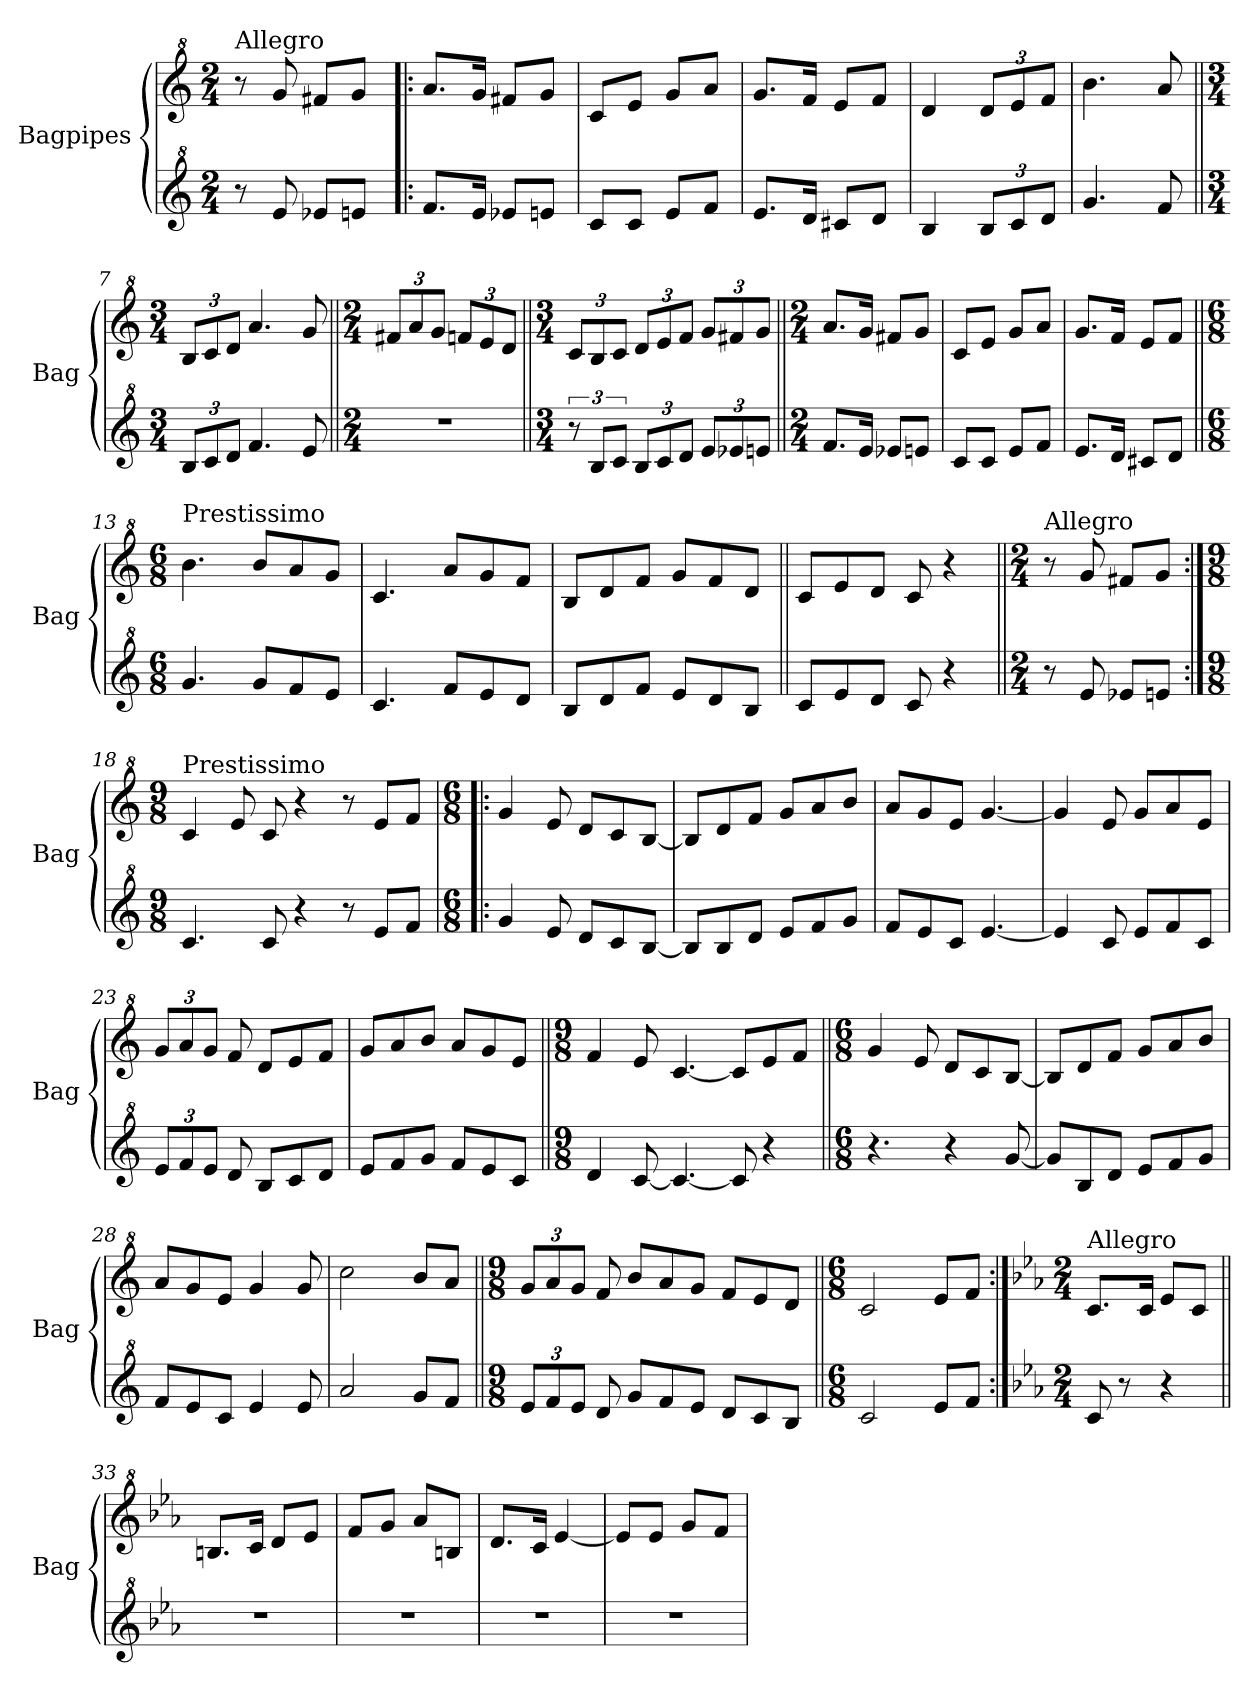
**kern	**kern
*part2	*part1
*staff2	*staff1
*I"Bagpipes	*I"Bagpipes
*I'Bag	*I'Bag
*clefG^2	*clefG^2
*k[]	*k[]
*C:	*C:
*M2/4	*M2/4
=1	=1
!	!LO:TX:a:t=Allegro
8r	8r
8ee/	8gg/
8ee-X/L	8ff#X/L
8een/J	8gg/J
=2!|:	=2!|:
8.ff/L	8.aa/L
16ee/Jk	16gg/Jk
8ee-X/L	8ff#X/L
8een/J	8gg/J
=3	=3
8cc/L	8cc/L
8cc/J	8ee/J
8ee/L	8gg/L
8ff/J	8aa/J
=4	=4
8.ee/L	8.gg/L
16dd/Jk	16ff/Jk
8cc#X/L	8ee/L
8dd/J	8ff/J
=5	=5
4b/	4dd/
*Xbrackettup	*Xbrackettup
12b/L	12dd/L
12cc/	12ee/
12dd/J	12ff/J
=6	=6
4.gg/	4.bb\
8ff/	8aa/
=7||	=7||
*M3/4	*M3/4
12b/L	12b/L
12cc/	12cc/
12dd/J	12dd/J
4.ff/	4.aa/
8ee/	8gg/
!!LO:LB:g=z
=8||	=8||
*M2/4	*M2/4
2r	12ff#X/L
.	12aa/
.	12gg/J
.	12ffn/L
.	12ee/
.	12dd/J
=9||	=9||
*M3/4	*M3/4
*brackettup	*
12r	12cc/L
12b/L	12b/
12cc/J	12cc/J
*Xbrackettup	*
12b/L	12dd/L
12cc/	12ee/
12dd/J	12ff/J
12ee/L	12gg/L
12ee-X/	12ff#X/
12een/J	12gg/J
=10||	=10||
*M2/4	*M2/4
8.ff/L	8.aa/L
16ee/Jk	16gg/Jk
8ee-X/L	8ff#X/L
8een/J	8gg/J
=11	=11
8cc/L	8cc/L
8cc/J	8ee/J
8ee/L	8gg/L
8ff/J	8aa/J
=12	=12
8.ee/L	8.gg/L
16dd/Jk	16ff/Jk
8cc#X/L	8ee/L
8dd/J	8ff/J
=13||	=13||
*M6/8	*M6/8
!	!LO:TX:a:t=Prestissimo
4.gg/	4.bb\
8gg/L	8bb/L
8ff/	8aa/
8ee/J	8gg/J
!!LO:LB:g=z
=14	=14
4.cc/	4.cc/
8ff/L	8aa/L
8ee/	8gg/
8dd/J	8ff/J
=15	=15
8b/L	8b/L
8dd/	8dd/
8ff/J	8ff/J
8ee/L	8gg/L
8dd/	8ff/
8b/J	8dd/J
=16||	=16||
8cc/L	8cc/L
8ee/	8ee/
8dd/J	8dd/J
8cc/	8cc/
4r	4r
=17||	=17||
*M2/4	*M2/4
!	!LO:TX:a:t=Allegro
8r	8r
8ee/	8gg/
8ee-X/L	8ff#X/L
8een/J	8gg/J
=18:|!	=18:|!
*M9/8	*M9/8
!	!LO:TX:a:t=Prestissimo
4.cc/	4cc/
.	8ee/
8cc/	8cc/
4r	4r
8r	8r
8ee/L	8ee/L
8ff/J	8ff/J
=19!|:	=19!|:
*M6/8	*M6/8
4gg/	4gg/
8ee/	8ee/
8dd/L	8dd/L
8cc/	8cc/
[8b/J	[8b/J
!!LO:LB:g=z
=20	=20
8b/L]	8b/L]
8b/	8dd/
8dd/J	8ff/J
8ee/L	8gg/L
8ff/	8aa/
8gg/J	8bb/J
=21	=21
8ff/L	8aa/L
8ee/	8gg/
8cc/J	8ee/J
[4.ee/	[4.gg/
!!LO:LB:g=z
=22	=22
4ee/]	4gg/]
8cc/	8ee/
8ee/L	8gg/L
8ff/	8aa/
8cc/J	8ee/J
=23	=23
12ee/L	12gg/L
12ff/	12aa/
12ee/J	12gg/J
8dd/	8ff/
8b/L	8dd/L
8cc/	8ee/
8dd/J	8ff/J
=24	=24
8ee/L	8gg/L
8ff/	8aa/
8gg/J	8bb/J
8ff/L	8aa/L
8ee/	8gg/
8cc/J	8ee/J
=25||	=25||
*M9/8	*M9/8
4dd/	4ff/
[8cc/	8ee/
4.cc/_	[4.cc/
8cc/]	8cc/L]
4r	8ee/
.	8ff/J
=26||	=26||
*M6/8	*M6/8
4.r	4gg/
.	8ee/
4r	8dd/L
.	8cc/
[8gg/	[8b/J
=27	=27
8gg/L]	8b/L]
8b/	8dd/
8dd/J	8ff/J
8ee/L	8gg/L
8ff/	8aa/
8gg/J	8bb/J
!!LO:LB:g=z
=28	=28
8ff/L	8aa/L
8ee/	8gg/
8cc/J	8ee/J
4ee/	4gg/
8ee/	8gg/
=29	=29
2aa/	2ccc\
8gg/L	8bb/L
8ff/J	8aa/J
=30||	=30||
*M9/8	*M9/8
12ee/L	12gg/L
12ff/	12aa/
12ee/J	12gg/J
8dd/	8ff/
8gg/L	8bb/L
8ff/	8aa/
8ee/J	8gg/J
8dd/L	8ff/L
8cc/	8ee/
8b/J	8dd/J
=31||	=31||
*M6/8	*M6/8
2cc/	2cc/
8ee/L	8ee/L
8ff/J	8ff/J
=32:|!	=32:|!
*k[b-e-a-]	*k[b-e-a-]
*E-:	*E-:
*M2/4	*M2/4
!	!LO:TX:a:t=Allegro
8cc/	8.cc/L
8r	.
.	16cc/Jk
4r	8ee-/L
.	8cc/J
=33||	=33||
2r	8.bn/L
.	16cc/Jk
.	8dd/L
.	8ee-/J
=34	=34
2r	8ff/L
.	8gg/J
.	8aa-/L
.	8bn/J
!!LO:PB:g=z
=35	=35
2r	8.dd/L
.	16cc/Jk
.	[4ee-/
=36	=36
2r	8ee-/L]
.	8ee-/J
.	8gg/L
.	8ff/J
=	=
*-	*-
